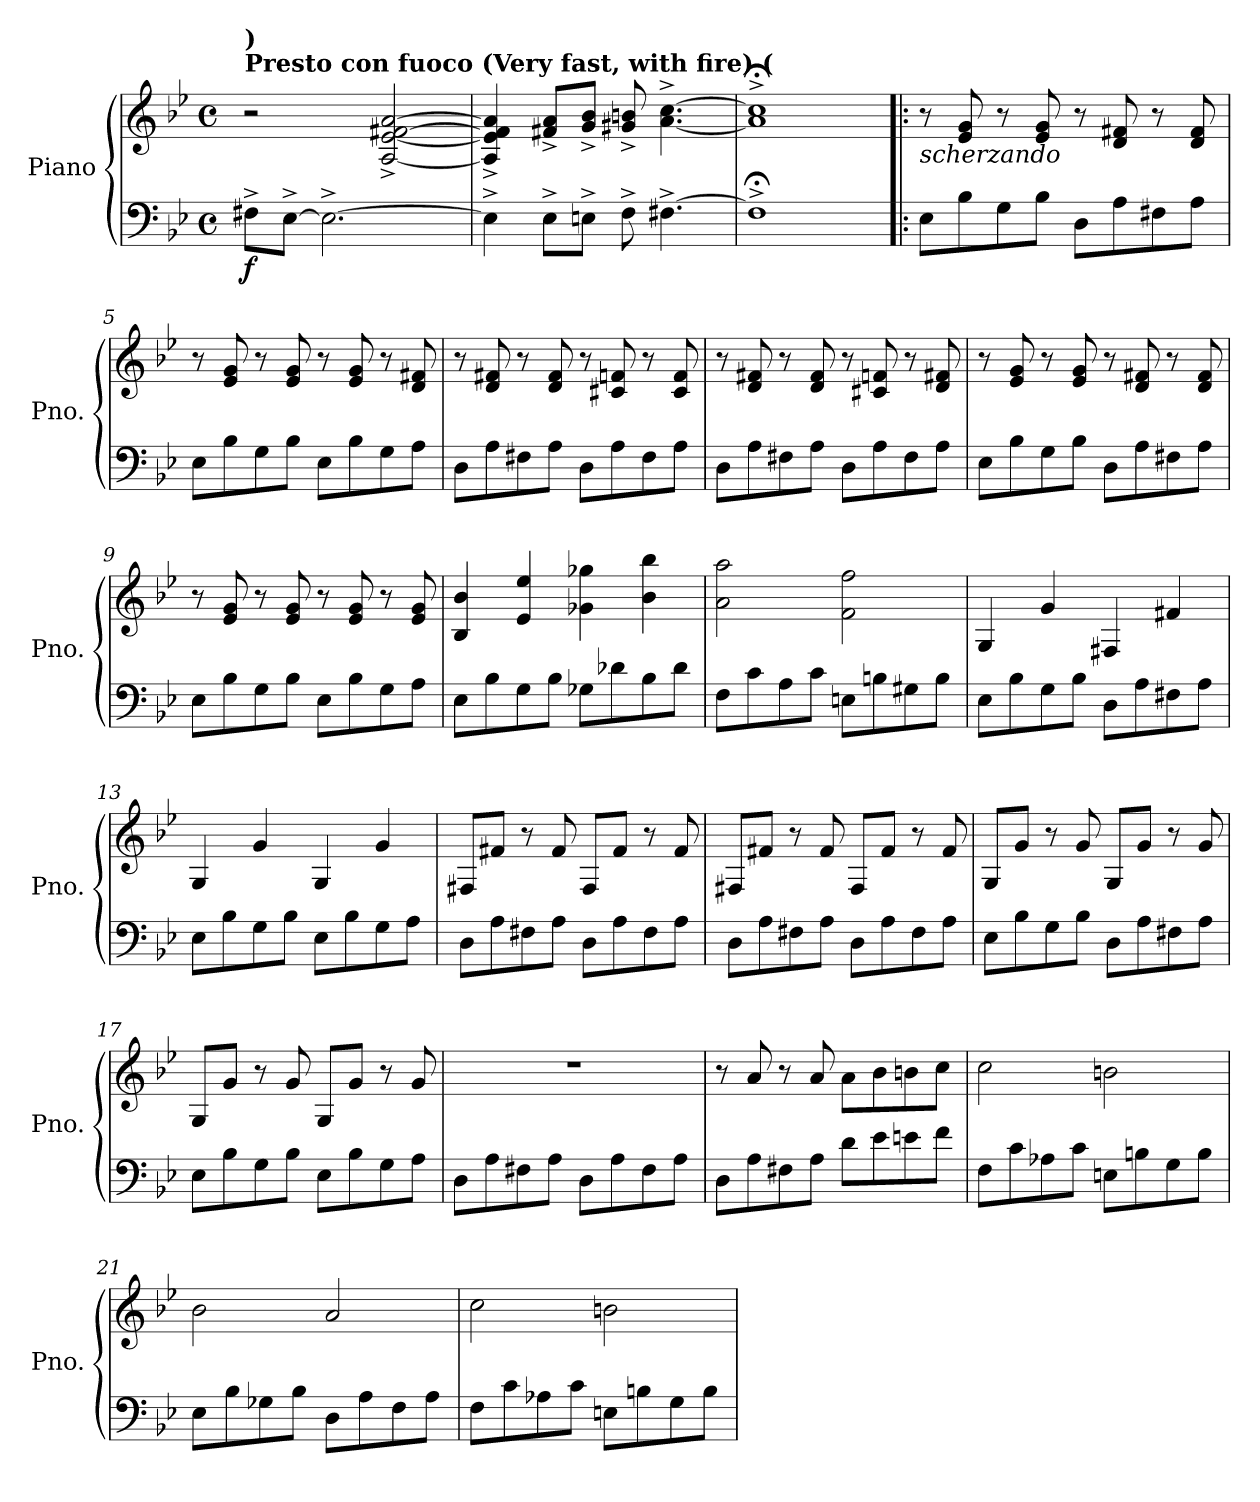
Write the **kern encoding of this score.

**kern	**kern	**dynam
*part1	*part1	*part1
*staff2	*staff1	*staff1/2
*I"Piano	*	*
*I'Pno.	*	*
*clefF4	*clefG2	*
*k[b-e-]	*k[b-e-]	*
*M4/4	*M4/4	*
*met(c)	*met(c)	*
*MM192	*MM192	*
=1	=1	=1
!	!LO:TX:a:B:t=Presto con fuoco (Very fast, with fire) (	!
!	!LO:TX:a:B:t=)	!
!	!	!LO:DY:b=2
8F#X^\L	2r	f
[8E-^\J	.	.
2.E-^\_	.	.
.	[2A/^ [2e-/^ [2f#X/^ [2a/^	.
=2	=2	=2
4E-^\]	4A/]^ 4e-/]^ 4f#/]^ 4a/]^	.
8E-^\L	8f#X/^ 8a/^L	.
8En^\J	8g/^ 8b-/^J	.
8F^\	8g#X/^ 8bn/^	.
[4.F#X^\	[4.a\^ [4.cc\^	.
=3	=3	=3
1F#;<^]	1a];<^ 1cc];<^	.
=4!|:	=4!|:	=4!|:
!	!LO:TX:b:i:t=scherzando	!
8E-\L	8r	.
8B-\	8e-/ 8g/	.
8G\	8r	.
8B-\J	8e-/ 8g/	.
8D\L	8r	.
8A\	8d/ 8f#X/	.
8F#X\	8r	.
8A\J	8d/ 8f#/	.
=5	=5	=5
8E-\L	8r	.
8B-\	8e-/ 8g/	.
8G\	8r	.
8B-\J	8e-/ 8g/	.
8E-\L	8r	.
8B-\	8e-/ 8g/	.
8G\	8r	.
8A\J	8d/ 8f#X/	.
!!LO:LB:g=z
=6	=6	=6
8D\L	8r	.
8A\	8d/ 8f#X/	.
8F#X\	8r	.
8A\J	8d/ 8f#/	.
8D\L	8r	.
8A\	8c#X/ 8fn/	.
8F#\	8r	.
8A\J	8c#/ 8f/	.
=7	=7	=7
8D\L	8r	.
8A\	8d/ 8f#X/	.
8F#X\	8r	.
8A\J	8d/ 8f#/	.
8D\L	8r	.
8A\	8c#X/ 8fn/	.
8F#\	8r	.
8A\J	8d/ 8f#X/	.
=8	=8	=8
8E-\L	8r	.
8B-\	8e-/ 8g/	.
8G\	8r	.
8B-\J	8e-/ 8g/	.
8D\L	8r	.
8A\	8d/ 8f#X/	.
8F#X\	8r	.
8A\J	8d/ 8f#/	.
=9	=9	=9
8E-\L	8r	.
8B-\	8e-/ 8g/	.
8G\	8r	.
8B-\J	8e-/ 8g/	.
8E-\L	8r	.
8B-\	8e-/ 8g/	.
8G\	8r	.
8A\J	8e-/ 8g/	.
!!LO:LB:g=z
=10	=10	=10
8E-\L	4B-/ 4b-/	.
8B-\	.	.
8G\	4e-/ 4ee-/	.
8B-\J	.	.
8G-X\L	4g-X\ 4gg-X\	.
8d-X\	.	.
8B-\	4b-\ 4bb-\	.
8d-\J	.	.
=11	=11	=11
8F\L	2a\ 2aa\	.
8c\	.	.
8A\	.	.
8c\J	.	.
8En\L	2f\ 2ff\	.
8Bn\	.	.
8G#X\	.	.
8B\J	.	.
=12	=12	=12
8E-\L	4G/	.
8B-\	.	.
8G\	4g/	.
8B-\J	.	.
8D\L	4F#X/	.
8A\	.	.
8F#X\	4f#X/	.
8A\J	.	.
=13	=13	=13
8E-\L	4G/	.
8B-\	.	.
8G\	4g/	.
8B-\J	.	.
8E-\L	4G/	.
8B-\	.	.
8G\	4g/	.
8A\J	.	.
!!LO:LB:g=z
=14	=14	=14
8D\L	8F#X/L	.
8A\	8f#X/J	.
8F#X\	8r	.
8A\J	8f#/	.
8D\L	8F#/L	.
8A\	8f#/J	.
8F#\	8r	.
8A\J	8f#/	.
=15	=15	=15
8D\L	8F#X/L	.
8A\	8f#X/J	.
8F#X\	8r	.
8A\J	8f#/	.
8D\L	8F#/L	.
8A\	8f#/J	.
8F#\	8r	.
8A\J	8f#/	.
=16	=16	=16
8E-\L	8G/L	.
8B-\	8g/J	.
8G\	8r	.
8B-\J	8g/	.
8D\L	8G/L	.
8A\	8g/J	.
8F#X\	8r	.
8A\J	8g/	.
=17	=17	=17
8E-\L	8G/L	.
8B-\	8g/J	.
8G\	8r	.
8B-\J	8g/	.
8E-\L	8G/L	.
8B-\	8g/J	.
8G\	8r	.
8A\J	8g/	.
!!LO:LB:g=z
=18	=18	=18
8D\L	1r	.
8A\	.	.
8F#X\	.	.
8A\J	.	.
8D\L	.	.
8A\	.	.
8F#\	.	.
8A\J	.	.
=19	=19	=19
8D\L	8r	.
8A\	8a/	.
8F#X\	8r	.
8A\J	8a/	.
8d\L	8a\L	.
8e-\	8b-\	.
8en\	8bn\	.
8f\J	8cc\J	.
=20	=20	=20
8F\L	2cc\	.
8c\	.	.
8A-X\	.	.
8c\J	.	.
8En\L	2bn\	.
8Bn\	.	.
8G\	.	.
8B\J	.	.
=21	=21	=21
8E-\L	2b-\	.
8B-\	.	.
8G-X\	.	.
8B-\J	.	.
8D\L	2a/	.
8A\	.	.
8F\	.	.
8A\J	.	.
!!LO:PB:g=z
=22	=22	=22
8F\L	2cc\	.
8c\	.	.
8A-X\	.	.
8c\J	.	.
8En\L	2bn\	.
8Bn\	.	.
8G\	.	.
8B\J	.	.
=	=	=
*-	*-	*-
